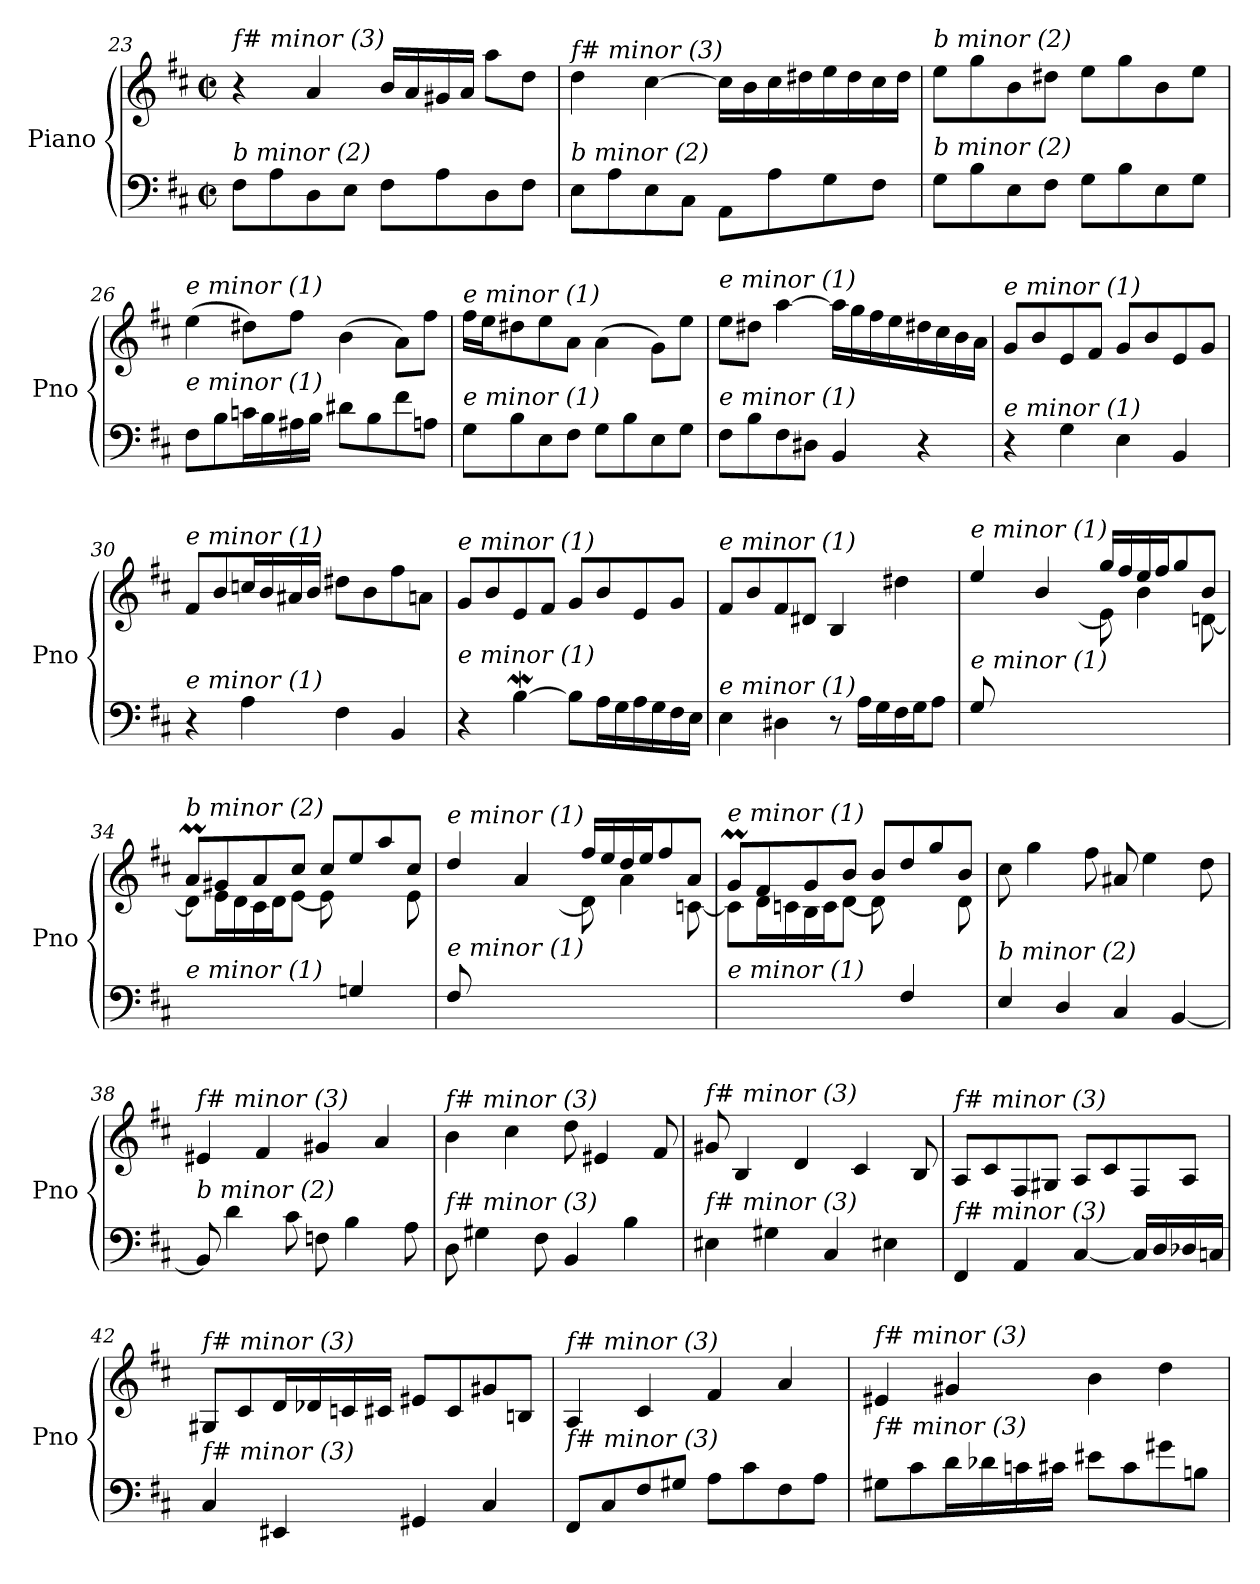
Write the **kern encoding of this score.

**kern	**kern
*part1	*part1
*staff2	*staff1
*I"Piano	*
*I'Pno	*
*clefF4	*clefG2
*k[f#c#]	*k[f#c#]
*M2/2	*M2/2
*met(c|)	*met(c|)
=23	=23
!	!LO:TX:i:t=f# minor (3)
!LO:TX:i:t=b minor (2)	!
8F#\L	4r
8A\	.
8D\	4a/
8E\J	.
8F#\L	16b/LL
.	16a/
8A\	16g#X/
.	16a/JJ
8D\	8aa\L
8F#\J	8dd\J
!!LO:PB:g=z
=24	=24
!	!LO:TX:i:t=f# minor (3)
!LO:TX:i:t=b minor (2)	!
8E\L	4dd\
8A\	.
8E\	[4cc#\
8C#\J	.
8AA\L	16cc#\LL]
.	16b\
8A\	16cc#\
.	16dd#X\
8G\	16ee\
.	16dd#\
8F#\J	16cc#\
.	16dd#\JJ
=25	=25
!	!LO:TX:i:t=b minor (2)
!LO:TX:i:t=b minor (2)	!
8G\L	8ee\L
8B\	8gg\
8E\	8b\
8F#\J	8dd#X\J
8G\L	8ee\L
8B\	8gg\
8E\	8b\
8G\J	8ee\J
=26	=26
!	!LO:TX:i:t=e minor (1)
!LO:TX:i:t=e minor (1)	!
8F#\L	(4ee\
8B\	.
16cn\L	8dd#X\L)
16B\	.
16A#X\	8ff#\J
16B\JJ	.
8d#X\L	(4b\
8B\	.
8f#\	8a\L)
8An\J	8ff#\J
=27	=27
!	!LO:TX:i:t=e minor (1)
!LO:TX:i:t=e minor (1)	!
8G\L	16ff#\LL
.	16ee\J
8B\	8dd#X\
8E\	8ee\
8F#\J	8a\J
8G\L	(4a\
8B\	.
8E\	8g\L)
8G\J	8ee\J
!!LO:LB:g=z
=28	=28
!	!LO:TX:i:t=e minor (1)
!LO:TX:i:t=e minor (1)	!
8F#\L	8ee\L
8B\	8dd#X\J
8F#\	[4aa\
8D#X\J	.
4BB/	16aa\LL]
.	16gg\
.	16ff#\
.	16ee\
4r	16dd#X\
.	16cc#\
.	16b\
.	16a\JJ
=29	=29
!	!LO:TX:i:t=e minor (1)
!LO:TX:i:t=e minor (1)	!
4r	8g/L
.	8b/
4G\	8e/
.	8f#/J
4E\	8g/L
.	8b/
4BB/	8e/
.	8g/J
=30	=30
!	!LO:TX:i:t=e minor (1)
!LO:TX:i:t=e minor (1)	!
4r	8f#/L
.	8b/
4A\	16ccn/L
.	16b/
.	16a#X/
.	16b/JJ
4F#\	8dd#X\L
.	8b\
4BB/	8ff#\
.	8an\J
=31	=31
!	!LO:TX:i:t=e minor (1)
!LO:TX:i:t=e minor (1)	!
4r	8g/L
.	8b/
[4BW\	8e/
.	8f#/J
8B\L]	8g/L
16A\L	8b/
16G\	.
16A\	8e/
16G\	.
16F#\	8g/J
16E\JJ	.
!!LO:LB:g=z
=32	=32
!	!LO:TX:i:t=e minor (1)
!LO:TX:i:t=e minor (1)	!
4E\	8f#/L
.	8b/
4D#X\	8f#/
.	8d#X/J
8r	4B/
16A\LL	.
16G\	.
16F#\	4dd#X\
16G\J	.
8A\J	.
=33	=33
*	*^
!	!LO:TX:i:t=e minor (1)	!
!LO:TX:i:t=e minor (1)	!	!
8G/L	4ee/	8ryy
2..ryy	.	16e\L
.	.	16f#\
.	4b/	16g\
.	.	16f#\J
.	.	[8e\J
.	16gg/LL	8e\]
.	16ff#/	.
.	16ee/	4b\
.	16ff#/J	.
.	8gg/	.
.	8b/J	[8dn\
=34	=34	=34
!	!LO:TX:i:t=b minor (2)	!
!LO:TX:i:t=e minor (1)	!	!
2ryy	8aM/L	8d\L]
.	8g#X/	16e\L
.	.	16d\
.	8a/	16c#\
.	.	16d\J
.	8cc#/J	[8e\J
8ryy	8cc#/L	8e\]
4Gn/	8ee/	4ryy
.	8aa/	.
8ryy	8cc#/J	8e\
=35	=35	=35
!	!LO:TX:i:t=e minor (1)	!
!LO:TX:i:t=e minor (1)	!	!
8F#/L	4dd/	8ryy
2..ryy	.	16d\L
.	.	16e\
.	4a/	16f#\
.	.	16e\J
.	.	[8d\J
.	16ff#/LL	8d\]
.	16ee/	.
.	16dd/	4a\
.	16ee/J	.
.	8ff#/	.
.	8a/J	[8cn\
!!LO:LB:g=z	!!
=36	=36	=36
!	!LO:TX:i:t=e minor (1)	!
!LO:TX:i:t=e minor (1)	!	!
2ryy	8gM/L	8c\L]
.	8f#/	16d\L
.	.	16cn\
.	8g/	16B\
.	.	16c\J
.	8b/J	[8d\J
8ryy	8b/L	8d\]
4F#/	8dd/	4ryy
.	8gg/	.
8ryy	8b/J	8d\
=37	=37	=37
!	!LO:TX:i:t=b minor (2)	!
!LO:TX:i:t=b minor (2)	!	!
*	*v	*v
4E/	8cc#\
.	4gg\
4D/	.
.	8ff#\
4C#/	8a#X/
.	4ee\
[4BB/	.
.	8dd\
=38	=38
!	!LO:TX:i:t=f# minor (3)
!LO:TX:i:t=b minor (2)	!
8BB/]	4e#X/
4d\	.
.	4f#/
8c#\	.
8Fni\	4g#X/
4B\	.
.	4a/
8A\	.
=39	=39
!	!LO:TX:i:t=f# minor (3)
!LO:TX:i:t=f# minor (3)	!
8D\	4b\
4G#X\	.
.	4cc#\
8F#\	.
4BB/	8dd\
.	4e#X/
4B\	.
.	8f#/
=40	=40
!	!LO:TX:i:t=f# minor (3)
!LO:TX:i:t=f# minor (3)	!
4E#X\	8g#X/
.	4B/
4G#X\	.
.	4d/
4C#/	.
.	4c#/
4E#X\	.
.	8B/
!!LO:LB:g=z
=41	=41
!	!LO:TX:i:t=f# minor (3)
!LO:TX:i:t=f# minor (3)	!
4FF#/	8A/L
.	8c#/
4AA/	8F#/
.	8G#X/J
[4C#/	8A/L
.	8c#/
16C#/LL]	8F#/
16D/	.
16D-Xj/	8A/J
16Cni/JJ	.
=42	=42
!	!LO:TX:i:t=f# minor (3)
!LO:TX:i:t=f# minor (3)	!
4C#/	8G#X/L
.	8c#/
4EE#X/	16d/L
.	16d-Xj/
.	16cni/
.	16c#/JJ
4GG#X/	8e#X/L
.	8c#/
4C#/	8g#X/
.	8Bn/J
=43	=43
!	!LO:TX:i:t=f# minor (3)
!LO:TX:i:t=f# minor (3)	!
8FF#/L	4A/
8C#/	.
8F#/	4c#/
8G#X/J	.
8A\L	4f#/
8c#\	.
8F#\	4a/
8A\J	.
=44	=44
!	!LO:TX:i:t=f# minor (3)
!LO:TX:i:t=f# minor (3)	!
8G#X\L	4e#X/
8c#\	.
16d\L	4g#X/
16d-Xj\	.
16cni\	.
16c#\JJ	.
8e#X\L	4b\
8c#\	.
8g#X\	4dd\
8Bn\J	.
=	=
*-	*-
